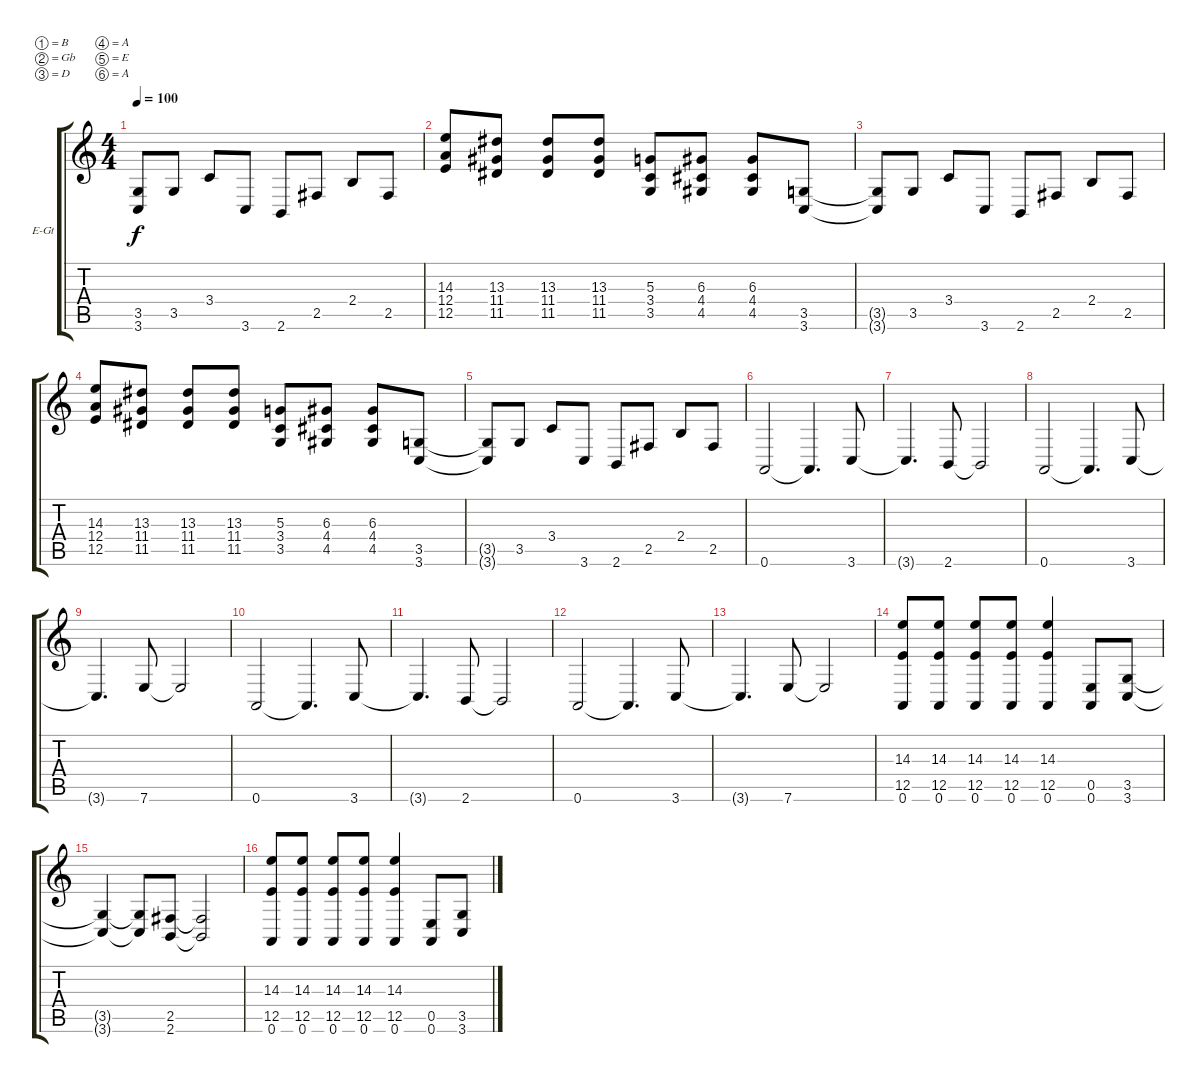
\bracketExtendMode groupsimilarinstruments
\firstSystemTrackNameOrientation horizontal
\otherSystemsTrackNameOrientation horizontal
\track ("Jim Root" "E-Gt") {instrument distortionguitar}
\staff {score tabs}
\tuning (B3 Gb3 D3 A2 E2 A1)
\ts (4 4)
\tempo 100
\clef g2
\ks c
(3.5{t} 3.6{t}).8{dy f} 3.5.8 3.4.8 3.6.8 2.6.8 2.5.8 2.4.8 2.5.8 |
(14.3 12.4 12.5).8 (13.3 11.4 11.5).8 (13.3 11.4 11.5).8 (13.3 11.4 11.5).8 (5.3 3.4 3.5).8 (6.3 4.4 4.5).8 (6.3 4.4 4.5).8 (3.5 3.6).8 |
(3.5{t} 3.6{t}).8 3.5.8 3.4.8 3.6.8 2.6.8 2.5.8 2.4.8 2.5.8 |
(14.3 12.4 12.5).8 (13.3 11.4 11.5).8 (13.3 11.4 11.5).8 (13.3 11.4 11.5).8 (5.3 3.4 3.5).8 (6.3 4.4 4.5).8 (6.3 4.4 4.5).8 (3.5 3.6).8 |
(3.5{t} 3.6{t}).8 3.5.8 3.4.8 3.6.8 2.6.8 2.5.8 2.4.8 2.5.8 |
0.6.2 0.6{t}.4{d} 3.6.8 |
3.6{t}.4{d} 2.6.8 2.6{t}.2 |
0.6.2 0.6{t}.4{d} 3.6.8 |
3.6{t}.4{d} 7.6.8 7.6{t}.2 |
0.6.2 0.6{t}.4{d} 3.6.8 |
3.6{t}.4{d} 2.6.8 2.6{t}.2 |
0.6.2 0.6{t}.4{d} 3.6.8 |
3.6{t}.4{d} 7.6.8 7.6{t}.2 |
(14.3 12.5 0.6).8 (14.3 12.5 0.6).8 (14.3 12.5 0.6).8 (14.3 12.5 0.6).8 (14.3 12.5 0.6).4 (0.5 0.6).8 (3.5 3.6).8 |
(3.5{t} 3.6{t}).4 (3.5{t} 3.6{t}).8 (2.5 2.6).8 (2.5{t} 2.6{t}).2 |
(14.3 12.5 0.6).8 (14.3 12.5 0.6).8 (14.3 12.5 0.6).8 (14.3 12.5 0.6).8 (14.3 12.5 0.6).4 (0.5 0.6).8 (3.5 3.6).8
